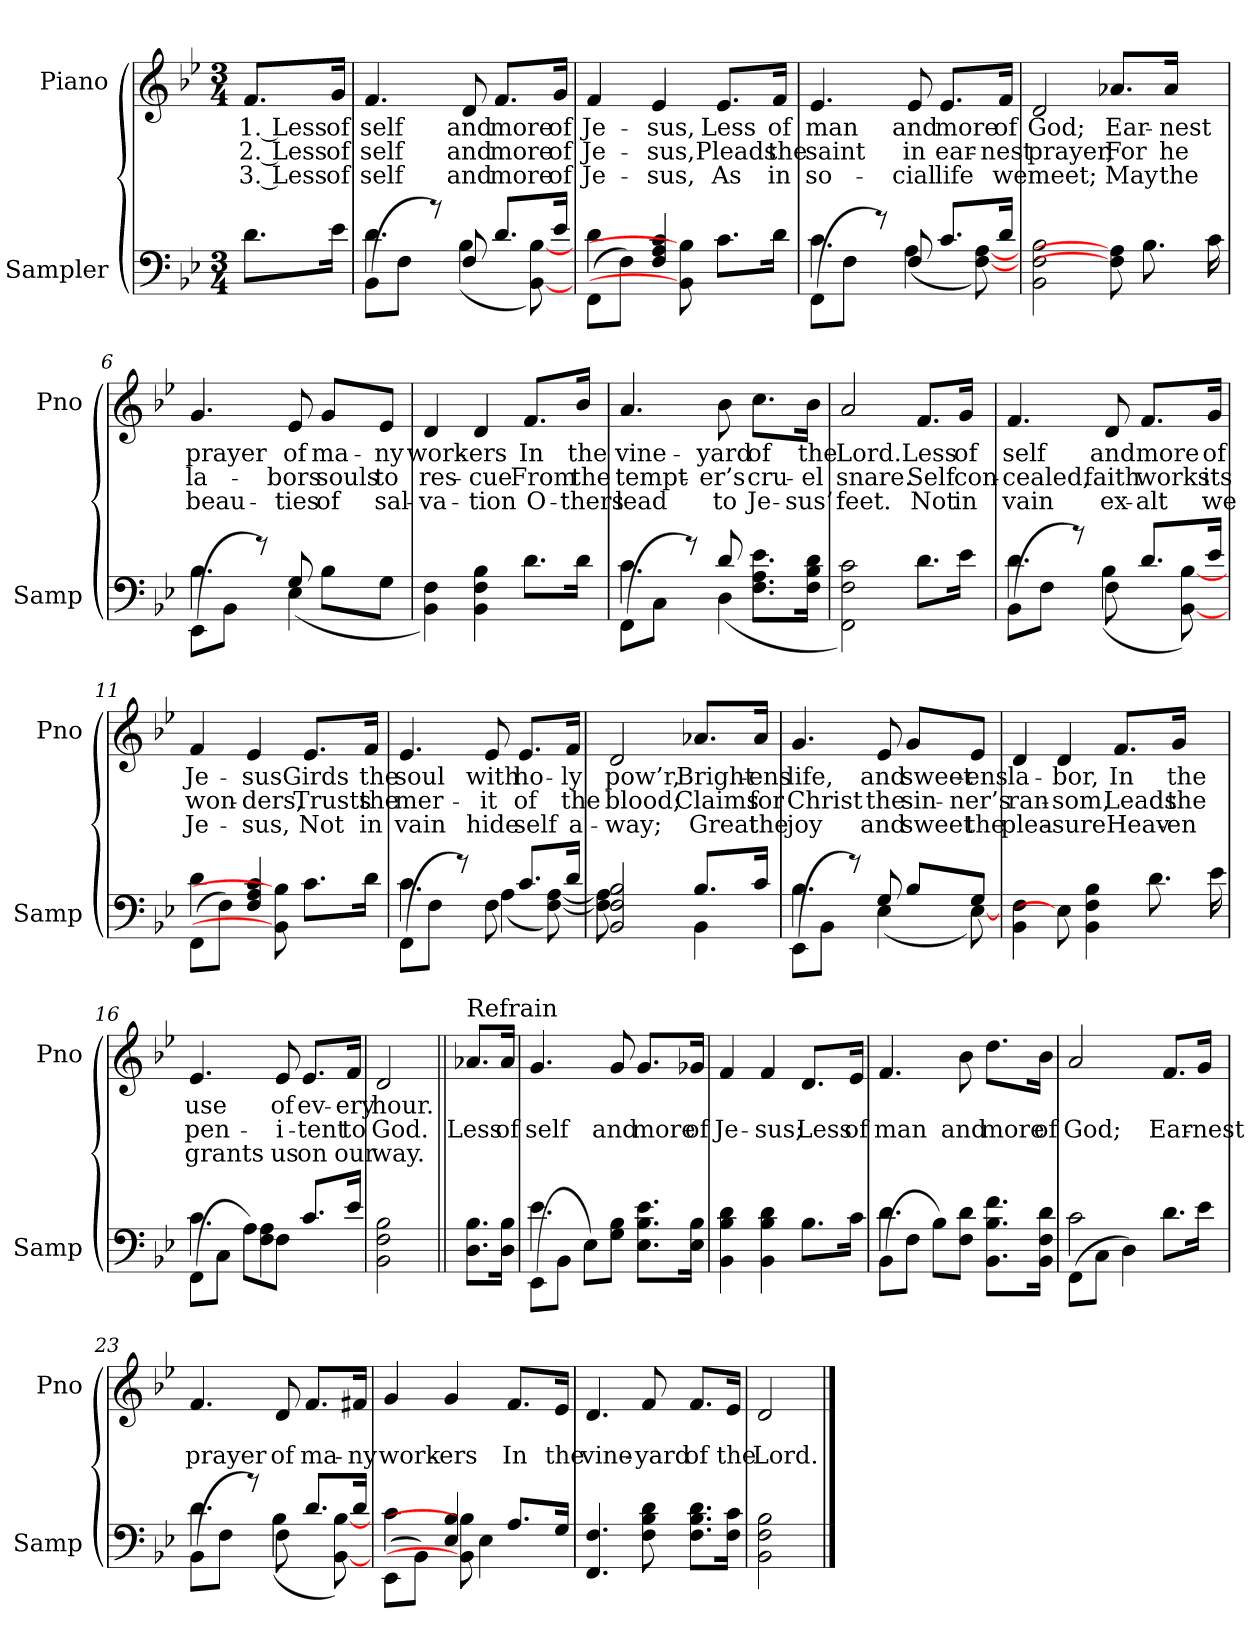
**kern	**kern	**text	**text	**text
*part2	*part1	*part1	*part1	*part1
*staff2	*staff1	*staff1	*staff1	*staff1
*I"Sampler	*I"Piano	*	*	*
*I'Samp	*I'Pno	*	*	*
*clefF4	*clefG2	*	*	*
*k[b-e-]	*k[b-e-]	*	*	*
*B-:	*B-:	*	*	*
*M3/4	*M3/4	*	*	*
=1	=1	=1	=1	=1
8.d\L	8.f/L	1. Less	2. Less	3. Less
16e-\Jk	16g/Jk	of	of	of
=2	=2	=2	=2	=2
*^	*	*	*	*
(8BB-\L	4.d	4.f	self	self	self
8F\J	.	.	.	.	.
8r)	.	.	.	.	.
8F	(4B-	8d	and	and	and
8.d/L	.	8.f/L	more	more	more
.	[8BB- [8B-)	.	.	.	.
16e-/Jk	.	16g/Jk	of	of	of
=3	=3	=3	=3	=3	=3
(8FF\L	4d	4f	Je-	Je-	Je-
8F\J)	.	.	.	.	.
4F 4A 4c	8BB-] 8B-]	4e-	-sus,	-sus,	-sus,
.	4.ryy	.	.	.	.
8.c\L	.	8.e-/L	Less	Pleads	As
16d\Jk	.	16f/Jk	of	the	in
=4	=4	=4	=4	=4	=4
(8FF\L	4.c	4.e-	man	saint	so-
8F\J	.	.	.	.	.
8r)	.	.	.	.	.
8F	(4A	8e-	and	in	-cial
8.c/L	.	8.e-/L	more	ear-	life
.	[8F [8A)	.	.	.	.
16d/Jk	.	16f/Jk	of	-nest	we
*v	*v	*	*	*	*
=5	=5	=5	=5	=5
2BB- 2F 2B-	2d	God;	prayer,	meet;
8F] 8A]	8.a-X/L	Ear-	For	May
8.B-	.	.	.	.
.	16a-/Jk	-nest	he	the
.	8ryy	.	.	.
16c	.	.	.	.
=6	=6	=6	=6	=6
*^	*	*	*	*
(8EE-\L	4.B-	4.g	prayer	la-	beau-
8BB-\J	.	.	.	.	.
8r)	.	.	.	.	.
8G/	(4E-	8e-	of	-bors	-ties
8B-\L	.	8g/L	ma-	souls	of
8G\J	8ryy	8e-/J	-ny	to	sal-
*v	*v	*	*	*	*
=7	=7	=7	=7	=7
4BB- 4F)	4d	work-	res-	-va-
4BB- 4F 4B-	4d	-ers	-cue	-tion
8.d\L	8.f/L	In	From	O-
16d\Jk	16b-/Jk	the	the	-thers
=8	=8	=8	=8	=8
*^	*	*	*	*
(8FF\L	4.c	4.a	vine-	tempt-	lead
8C\J	.	.	.	.	.
8r)	.	.	.	.	.
8d/	(4D	8b-	-yard	-er’s	to
8.F\ 8.A\ 8.e-\L	.	8.cc\L	of	cru-	Je-
.	8ryy	.	.	.	.
16F\ 16B-\ 16d\Jk	.	16b-\Jk	the	-el	-sus’
*v	*v	*	*	*	*
=9	=9	=9	=9	=9
2FF 2F 2c)	2a	Lord.	snare.	feet.
8.d\L	8.f/L	Less	Self	Not
16e-\Jk	16g/Jk	of	con-	in
=10	=10	=10	=10	=10
*^	*	*	*	*
(8BB-\L	4.d	4.f	self	-cealed,	vain
8F\J	.	.	.	.	.
8r)	.	.	.	.	.
8F\	(4B-	8d	and	faith	ex-
8.d/L	.	8.f/L	more	works	-alt
.	[8BB- [8B-)	.	.	.	.
16e-/Jk	.	16g/Jk	of	its	we
=11	=11	=11	=11	=11	=11
(8FF\L	4d	4f	Je-	won-	Je-
8F\J)	.	.	.	.	.
4F 4A 4c	8BB-] 8B-]	4e-	-sus	-ders,	-sus,
.	4.ryy	.	.	.	.
8.c\L	.	8.e-/L	Girds	Trusts	Not
16d\Jk	.	16f/Jk	the	the	in
=12	=12	=12	=12	=12	=12
(8FF\L	4.c	4.e-	soul	mer-	vain
8F\J	.	.	.	.	.
8r)	.	.	.	.	.
8F\	(4A	8e-	with	-it	hide
8.c/L	.	8.e-/L	ho-	of	self
.	[8F [8A)	.	.	.	.
16d/Jk	.	16f/Jk	-ly	the	a-
=13	=13	=13	=13	=13	=13
2BB- 2F 2B-	8F] 8A]	2d	pow’r,	blood;	-way;
.	4.ryy	.	.	.	.
8.B-/L	4BB-	8.a-X/L	Bright-	Claims	Great
16c/Jk	.	16a-/Jk	-ens	for	the
=14	=14	=14	=14	=14	=14
(8EE-\L	4.B-	4.g	life,	Christ	joy
8BB-\J	.	.	.	.	.
8r)	.	.	.	.	.
8G/	(4E-	8e-	and	the	and
8B-/L	.	8g/L	sweet-	sin-	sweet
8G/J	[8E-)	8e-/J	-ens	-ner’s	the
*v	*v	*	*	*	*
=15	=15	=15	=15	=15
4BB- 4F	4d	la-	ran-	plea-
8E-]	4d	-bor,	-som,	-sure
4BB- 4F 4B-	.	.	.	.
.	8.f/L	In	Leads	Heav-
8.d	.	.	.	.
.	16g/Jk	the	the	-en
.	8ryy	.	.	.
16e-	.	.	.	.
=16	=16	=16	=16	=16
*^	*	*	*	*
(8FF\L	4.c	4.e-	use	pen-	grants
8C\J	.	.	.	.	.
8A\L)	.	.	.	.	.
8F\J	4F 4A	8e-	of	-i-	us
8.c/L	.	8.e-/L	ev-	-tent	on
.	8ryy	.	.	.	.
16e-/Jk	.	16f/Jk	-ery	to	our
*v	*v	*	*	*	*
=17	=17	=17	=17	=17
2BB- 2F 2B-	2d	hour.	God.	way.
=18||	=18||	=18||	=18||	=18||
!	!LO:TX:t=Refrain	!	!	!
8.D\ 8.B-\L	8.a-X/L	.	Less	.
16D\ 16B-\Jk	16a-/Jk	.	of	.
=19	=19	=19	=19	=19
*^	*	*	*	*
(8EE-\L	4.e-	4.g	.	self	.
8BB-\J	.	.	.	.	.
8E-\L)	.	.	.	.	.
8G\ 8B-\J	4.ryy	8g	.	and	.
8.E-\ 8.B-\ 8.e-\L	.	8.g/L	.	more	.
16E-\ 16B-\Jk	.	16g-X/Jk	.	of	.
*v	*v	*	*	*	*
=20	=20	=20	=20	=20
4BB- 4B- 4d	4f	.	Je-	.
4BB- 4B- 4d	4f	.	-sus;	.
8.B-\L	8.d/L	.	Less	.
16c\Jk	16e-/Jk	.	of	.
=21	=21	=21	=21	=21
*^	*	*	*	*
(8BB-\L	4.d	4.f	.	man	.
8F\J	.	.	.	.	.
8B-\L)	.	.	.	.	.
8F\ 8d\J	4.ryy	8b-	.	and	.
8.BB-\ 8.B-\ 8.f\L	.	8.dd\L	.	more	.
16BB-\ 16F\ 16d\Jk	.	16b-\Jk	.	of	.
=22	=22	=22	=22	=22	=22
(8FF\L	2c	2a	.	God;	.
8C\J	.	.	.	.	.
4D\)	.	.	.	.	.
8.d\L	4ryy	8.f/L	.	Ear-	.
16e-\Jk	.	16g/Jk	.	-nest	.
=23	=23	=23	=23	=23	=23
(8BB-\L	4.d	4.f	.	prayer	.
8F\J	.	.	.	.	.
8r)	.	.	.	.	.
8F\	(4B-	8d	.	of	.
8.d/L	.	8.f/L	.	ma-	.
.	[8BB- [8B-)	.	.	.	.
16d/Jk	.	16f#X/Jk	.	-ny	.
=24	=24	=24	=24	=24	=24
(8EE-\L	4c	4g	.	work-	.
8BB-\J)	.	.	.	.	.
4E- 4B-	8BB-] 8B-]	4g	.	-ers	.
.	4E-	.	.	.	.
8.A/L	.	8.f/L	.	In	.
.	8ryy	.	.	.	.
16G/Jk	.	16e-/Jk	.	the	.
*v	*v	*	*	*	*
=25	=25	=25	=25	=25
4.FF 4.F	4.d	.	vine-	.
8F 8B- 8d	8f	.	-yard	.
8.F\ 8.B-\ 8.d\L	8.f/L	.	of	.
16F\ 16c\Jk	16e-/Jk	.	the	.
=26	=26	=26	=26	=26
2BB- 2F 2B-	2d	.	Lord.	.
==	==	==	==	==
*-	*-	*-	*-	*-
